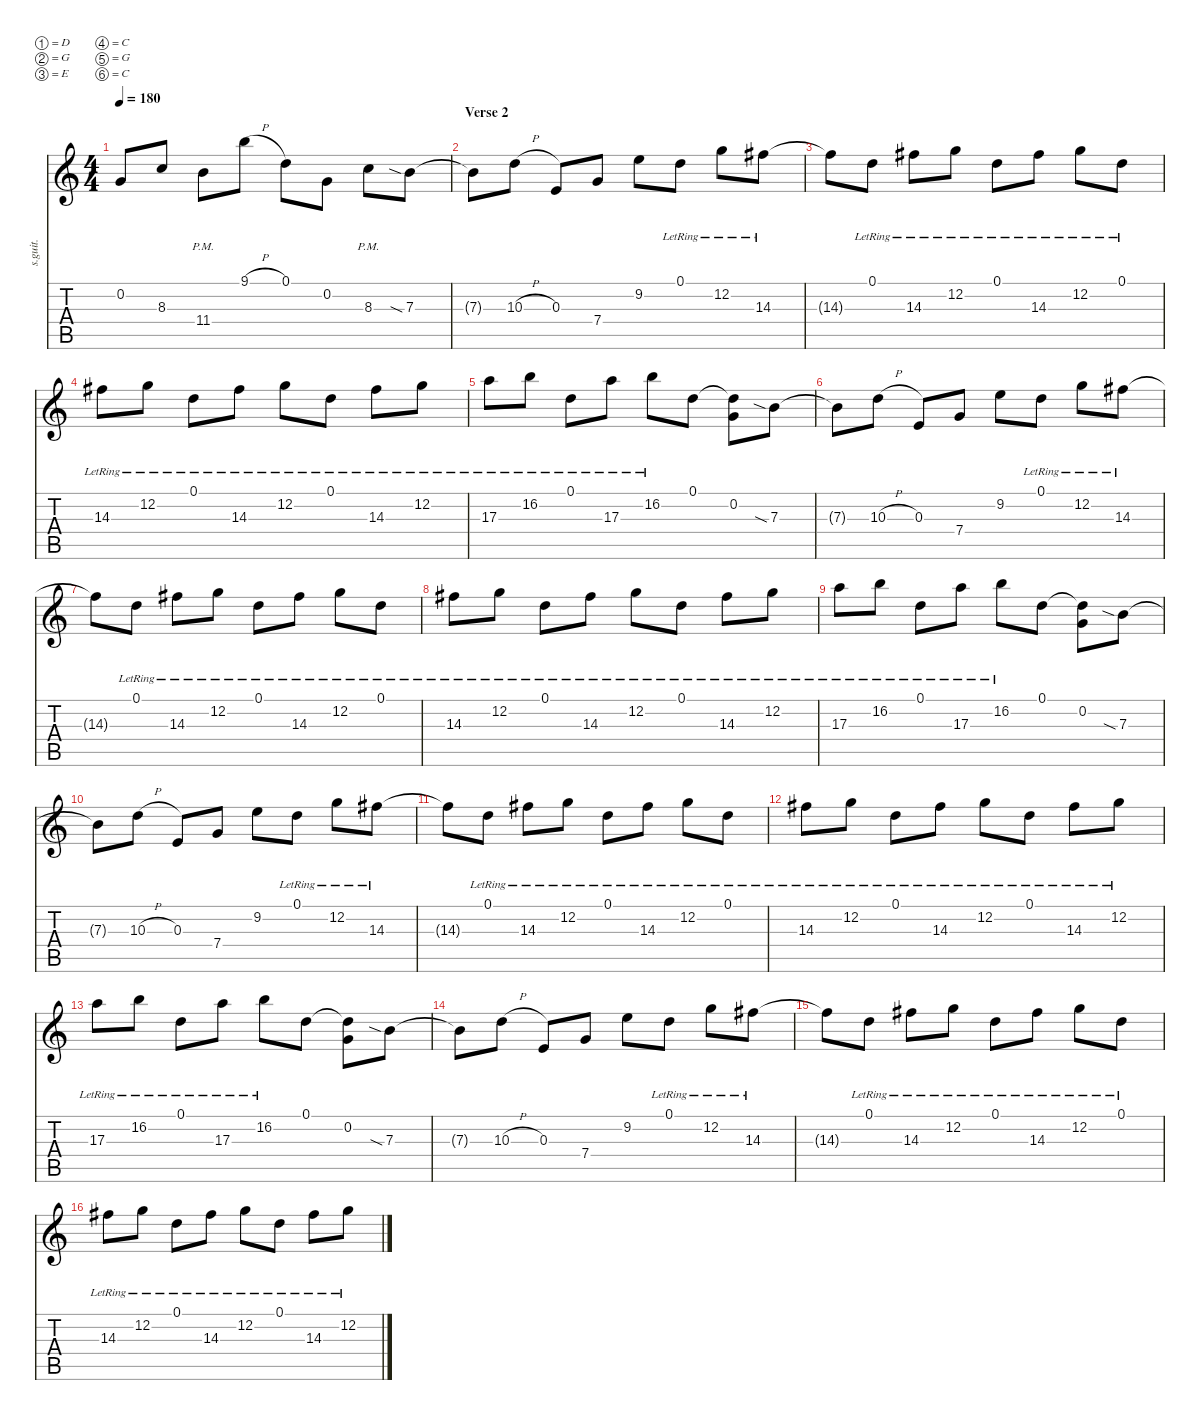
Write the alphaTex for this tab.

\defaultSystemsLayout 4
\hideDynamics
\bracketExtendMode nobrackets
\track ("Rhythm Guitar 1" "s.guit.") {instrument distortionguitar}
\staff {score tabs}
\tuning (D4 G3 E3 C3 G2 C2)
\ts (4 4)
\tempo 180
\clef g2
\ks c
0.2.8{lyrics (0 "") lyrics (1 "") lyrics (2 "") lyrics (3 "") lyrics (4 "") dy mf} 8.3.8{lyrics (0 "") lyrics (1 "") lyrics (2 "") lyrics (3 "") lyrics (4 "")} 11.4{pm}.8{lyrics (0 "") lyrics (1 "") lyrics (2 "") lyrics (3 "") lyrics (4 "")} 9.1{h}.8{lyrics (0 "") lyrics (1 "") lyrics (2 "") lyrics (3 "") lyrics (4 "")} 0.1.8{lyrics (0 "") lyrics (1 "") lyrics (2 "") lyrics (3 "") lyrics (4 "")} 0.2.8{lyrics (0 "") lyrics (1 "") lyrics (2 "") lyrics (3 "") lyrics (4 "")} 8.3{pm}.8{lyrics (0 "") lyrics (1 "") lyrics (2 "") lyrics (3 "") lyrics (4 "")} 7.3{sia}.8{lyrics (0 "") lyrics (1 "") lyrics (2 "") lyrics (3 "") lyrics (4 "")} |
\section ("" "Verse 2")
7.3{t}.8{lyrics (0 "") lyrics (1 "") lyrics (2 "") lyrics (3 "") lyrics (4 "")} 10.3{h}.8{lyrics (0 "") lyrics (1 "") lyrics (2 "") lyrics (3 "") lyrics (4 "")} 0.3.8{lyrics (0 "") lyrics (1 "") lyrics (2 "") lyrics (3 "") lyrics (4 "")} 7.4.8{lyrics (0 "") lyrics (1 "") lyrics (2 "") lyrics (3 "") lyrics (4 "")} 9.2.8{lyrics (0 "") lyrics (1 "") lyrics (2 "") lyrics (3 "") lyrics (4 "")} 0.1{lr}.8{lyrics (0 "") lyrics (1 "") lyrics (2 "") lyrics (3 "") lyrics (4 "")} 12.2{lr}.8{lyrics (0 "") lyrics (1 "") lyrics (2 "") lyrics (3 "") lyrics (4 "")} 14.3{lr acc #}.8{lyrics (0 "") lyrics (1 "") lyrics (2 "") lyrics (3 "") lyrics (4 "")} |
14.3{t acc #}.8{lyrics (0 "") lyrics (1 "") lyrics (2 "") lyrics (3 "") lyrics (4 "") dy f} 0.1{lr}.8{lyrics (0 "") lyrics (1 "") lyrics (2 "") lyrics (3 "") lyrics (4 "") dy mf} 14.3{lr acc #}.8{lyrics (0 "") lyrics (1 "") lyrics (2 "") lyrics (3 "") lyrics (4 "")} 12.2{lr}.8{lyrics (0 "") lyrics (1 "") lyrics (2 "") lyrics (3 "") lyrics (4 "")} 0.1{lr}.8{lyrics (0 "") lyrics (1 "") lyrics (2 "") lyrics (3 "") lyrics (4 "")} 14.3{lr acc #}.8{lyrics (0 "") lyrics (1 "") lyrics (2 "") lyrics (3 "") lyrics (4 "")} 12.2{lr}.8{lyrics (0 "") lyrics (1 "") lyrics (2 "") lyrics (3 "") lyrics (4 "")} 0.1{lr}.8{lyrics (0 "") lyrics (1 "") lyrics (2 "") lyrics (3 "") lyrics (4 "")} |
14.3{lr acc #}.8{lyrics (0 "") lyrics (1 "") lyrics (2 "") lyrics (3 "") lyrics (4 "")} 12.2{lr}.8{lyrics (0 "") lyrics (1 "") lyrics (2 "") lyrics (3 "") lyrics (4 "")} 0.1{lr}.8{lyrics (0 "") lyrics (1 "") lyrics (2 "") lyrics (3 "") lyrics (4 "")} 14.3{lr acc #}.8{lyrics (0 "") lyrics (1 "") lyrics (2 "") lyrics (3 "") lyrics (4 "")} 12.2{lr}.8{lyrics (0 "") lyrics (1 "") lyrics (2 "") lyrics (3 "") lyrics (4 "")} 0.1{lr}.8{lyrics (0 "") lyrics (1 "") lyrics (2 "") lyrics (3 "") lyrics (4 "")} 14.3{lr acc #}.8{lyrics (0 "") lyrics (1 "") lyrics (2 "") lyrics (3 "") lyrics (4 "")} 12.2{lr}.8{lyrics (0 "") lyrics (1 "") lyrics (2 "") lyrics (3 "") lyrics (4 "")} |
17.3{lr}.8{lyrics (0 "") lyrics (1 "") lyrics (2 "") lyrics (3 "") lyrics (4 "")} 16.2{lr}.8{lyrics (0 "") lyrics (1 "") lyrics (2 "") lyrics (3 "") lyrics (4 "")} 0.1{lr}.8{lyrics (0 "") lyrics (1 "") lyrics (2 "") lyrics (3 "") lyrics (4 "")} 17.3{lr}.8{lyrics (0 "") lyrics (1 "") lyrics (2 "") lyrics (3 "") lyrics (4 "")} 16.2{lr}.8{lyrics (0 "") lyrics (1 "") lyrics (2 "") lyrics (3 "") lyrics (4 "")} 0.1.8{lyrics (0 "") lyrics (1 "") lyrics (2 "") lyrics (3 "") lyrics (4 "")} (0.1{t} 0.2).8{lyrics (0 "") lyrics (1 "") lyrics (2 "") lyrics (3 "") lyrics (4 "")} 7.3{sia}.8{lyrics (0 "") lyrics (1 "") lyrics (2 "") lyrics (3 "") lyrics (4 "")} |
7.3{t}.8{lyrics (0 "") lyrics (1 "") lyrics (2 "") lyrics (3 "") lyrics (4 "")} 10.3{h}.8{lyrics (0 "") lyrics (1 "") lyrics (2 "") lyrics (3 "") lyrics (4 "")} 0.3.8{lyrics (0 "") lyrics (1 "") lyrics (2 "") lyrics (3 "") lyrics (4 "")} 7.4.8{lyrics (0 "") lyrics (1 "") lyrics (2 "") lyrics (3 "") lyrics (4 "")} 9.2.8{lyrics (0 "") lyrics (1 "") lyrics (2 "") lyrics (3 "") lyrics (4 "")} 0.1{lr}.8{lyrics (0 "") lyrics (1 "") lyrics (2 "") lyrics (3 "") lyrics (4 "")} 12.2{lr}.8{lyrics (0 "") lyrics (1 "") lyrics (2 "") lyrics (3 "") lyrics (4 "")} 14.3{lr acc #}.8{lyrics (0 "") lyrics (1 "") lyrics (2 "") lyrics (3 "") lyrics (4 "")} |
14.3{t acc #}.8{lyrics (0 "") lyrics (1 "") lyrics (2 "") lyrics (3 "") lyrics (4 "") dy f} 0.1{lr}.8{lyrics (0 "") lyrics (1 "") lyrics (2 "") lyrics (3 "") lyrics (4 "") dy mf} 14.3{lr acc #}.8{lyrics (0 "") lyrics (1 "") lyrics (2 "") lyrics (3 "") lyrics (4 "")} 12.2{lr}.8{lyrics (0 "") lyrics (1 "") lyrics (2 "") lyrics (3 "") lyrics (4 "")} 0.1{lr}.8{lyrics (0 "") lyrics (1 "") lyrics (2 "") lyrics (3 "") lyrics (4 "")} 14.3{lr acc #}.8{lyrics (0 "") lyrics (1 "") lyrics (2 "") lyrics (3 "") lyrics (4 "")} 12.2{lr}.8{lyrics (0 "") lyrics (1 "") lyrics (2 "") lyrics (3 "") lyrics (4 "")} 0.1{lr}.8{lyrics (0 "") lyrics (1 "") lyrics (2 "") lyrics (3 "") lyrics (4 "")} |
14.3{lr acc #}.8{lyrics (0 "") lyrics (1 "") lyrics (2 "") lyrics (3 "") lyrics (4 "")} 12.2{lr}.8{lyrics (0 "") lyrics (1 "") lyrics (2 "") lyrics (3 "") lyrics (4 "")} 0.1{lr}.8{lyrics (0 "") lyrics (1 "") lyrics (2 "") lyrics (3 "") lyrics (4 "")} 14.3{lr acc #}.8{lyrics (0 "") lyrics (1 "") lyrics (2 "") lyrics (3 "") lyrics (4 "")} 12.2{lr}.8{lyrics (0 "") lyrics (1 "") lyrics (2 "") lyrics (3 "") lyrics (4 "")} 0.1{lr}.8{lyrics (0 "") lyrics (1 "") lyrics (2 "") lyrics (3 "") lyrics (4 "")} 14.3{lr acc #}.8{lyrics (0 "") lyrics (1 "") lyrics (2 "") lyrics (3 "") lyrics (4 "")} 12.2{lr}.8{lyrics (0 "") lyrics (1 "") lyrics (2 "") lyrics (3 "") lyrics (4 "")} |
17.3{lr}.8{lyrics (0 "") lyrics (1 "") lyrics (2 "") lyrics (3 "") lyrics (4 "")} 16.2{lr}.8{lyrics (0 "") lyrics (1 "") lyrics (2 "") lyrics (3 "") lyrics (4 "")} 0.1{lr}.8{lyrics (0 "") lyrics (1 "") lyrics (2 "") lyrics (3 "") lyrics (4 "")} 17.3{lr}.8{lyrics (0 "") lyrics (1 "") lyrics (2 "") lyrics (3 "") lyrics (4 "")} 16.2{lr}.8{lyrics (0 "") lyrics (1 "") lyrics (2 "") lyrics (3 "") lyrics (4 "")} 0.1.8{lyrics (0 "") lyrics (1 "") lyrics (2 "") lyrics (3 "") lyrics (4 "")} (0.1{t} 0.2).8{lyrics (0 "") lyrics (1 "") lyrics (2 "") lyrics (3 "") lyrics (4 "")} 7.3{sia}.8{lyrics (0 "") lyrics (1 "") lyrics (2 "") lyrics (3 "") lyrics (4 "")} |
7.3{t}.8{lyrics (0 "") lyrics (1 "") lyrics (2 "") lyrics (3 "") lyrics (4 "")} 10.3{h}.8{lyrics (0 "") lyrics (1 "") lyrics (2 "") lyrics (3 "") lyrics (4 "")} 0.3.8{lyrics (0 "") lyrics (1 "") lyrics (2 "") lyrics (3 "") lyrics (4 "")} 7.4.8{lyrics (0 "") lyrics (1 "") lyrics (2 "") lyrics (3 "") lyrics (4 "")} 9.2.8{lyrics (0 "") lyrics (1 "") lyrics (2 "") lyrics (3 "") lyrics (4 "")} 0.1{lr}.8{lyrics (0 "") lyrics (1 "") lyrics (2 "") lyrics (3 "") lyrics (4 "")} 12.2{lr}.8{lyrics (0 "") lyrics (1 "") lyrics (2 "") lyrics (3 "") lyrics (4 "")} 14.3{lr acc #}.8{lyrics (0 "") lyrics (1 "") lyrics (2 "") lyrics (3 "") lyrics (4 "")} |
14.3{t acc #}.8{lyrics (0 "") lyrics (1 "") lyrics (2 "") lyrics (3 "") lyrics (4 "") dy f} 0.1{lr}.8{lyrics (0 "") lyrics (1 "") lyrics (2 "") lyrics (3 "") lyrics (4 "") dy mf} 14.3{lr acc #}.8{lyrics (0 "") lyrics (1 "") lyrics (2 "") lyrics (3 "") lyrics (4 "")} 12.2{lr}.8{lyrics (0 "") lyrics (1 "") lyrics (2 "") lyrics (3 "") lyrics (4 "")} 0.1{lr}.8{lyrics (0 "") lyrics (1 "") lyrics (2 "") lyrics (3 "") lyrics (4 "")} 14.3{lr acc #}.8{lyrics (0 "") lyrics (1 "") lyrics (2 "") lyrics (3 "") lyrics (4 "")} 12.2{lr}.8{lyrics (0 "") lyrics (1 "") lyrics (2 "") lyrics (3 "") lyrics (4 "")} 0.1{lr}.8{lyrics (0 "") lyrics (1 "") lyrics (2 "") lyrics (3 "") lyrics (4 "")} |
14.3{lr acc #}.8{lyrics (0 "") lyrics (1 "") lyrics (2 "") lyrics (3 "") lyrics (4 "")} 12.2{lr}.8{lyrics (0 "") lyrics (1 "") lyrics (2 "") lyrics (3 "") lyrics (4 "")} 0.1{lr}.8{lyrics (0 "") lyrics (1 "") lyrics (2 "") lyrics (3 "") lyrics (4 "")} 14.3{lr acc #}.8{lyrics (0 "") lyrics (1 "") lyrics (2 "") lyrics (3 "") lyrics (4 "")} 12.2{lr}.8{lyrics (0 "") lyrics (1 "") lyrics (2 "") lyrics (3 "") lyrics (4 "")} 0.1{lr}.8{lyrics (0 "") lyrics (1 "") lyrics (2 "") lyrics (3 "") lyrics (4 "")} 14.3{lr acc #}.8{lyrics (0 "") lyrics (1 "") lyrics (2 "") lyrics (3 "") lyrics (4 "")} 12.2{lr}.8{lyrics (0 "") lyrics (1 "") lyrics (2 "") lyrics (3 "") lyrics (4 "")} |
17.3{lr}.8{lyrics (0 "") lyrics (1 "") lyrics (2 "") lyrics (3 "") lyrics (4 "")} 16.2{lr}.8{lyrics (0 "") lyrics (1 "") lyrics (2 "") lyrics (3 "") lyrics (4 "")} 0.1{lr}.8{lyrics (0 "") lyrics (1 "") lyrics (2 "") lyrics (3 "") lyrics (4 "")} 17.3{lr}.8{lyrics (0 "") lyrics (1 "") lyrics (2 "") lyrics (3 "") lyrics (4 "")} 16.2{lr}.8{lyrics (0 "") lyrics (1 "") lyrics (2 "") lyrics (3 "") lyrics (4 "")} 0.1.8{lyrics (0 "") lyrics (1 "") lyrics (2 "") lyrics (3 "") lyrics (4 "")} (0.1{t} 0.2).8{lyrics (0 "") lyrics (1 "") lyrics (2 "") lyrics (3 "") lyrics (4 "")} 7.3{sia}.8{lyrics (0 "") lyrics (1 "") lyrics (2 "") lyrics (3 "") lyrics (4 "")} |
7.3{t}.8{lyrics (0 "") lyrics (1 "") lyrics (2 "") lyrics (3 "") lyrics (4 "")} 10.3{h}.8{lyrics (0 "") lyrics (1 "") lyrics (2 "") lyrics (3 "") lyrics (4 "")} 0.3.8{lyrics (0 "") lyrics (1 "") lyrics (2 "") lyrics (3 "") lyrics (4 "")} 7.4.8{lyrics (0 "") lyrics (1 "") lyrics (2 "") lyrics (3 "") lyrics (4 "")} 9.2.8{lyrics (0 "") lyrics (1 "") lyrics (2 "") lyrics (3 "") lyrics (4 "")} 0.1{lr}.8{lyrics (0 "") lyrics (1 "") lyrics (2 "") lyrics (3 "") lyrics (4 "")} 12.2{lr}.8{lyrics (0 "") lyrics (1 "") lyrics (2 "") lyrics (3 "") lyrics (4 "")} 14.3{lr acc #}.8{lyrics (0 "") lyrics (1 "") lyrics (2 "") lyrics (3 "") lyrics (4 "")} |
14.3{t acc #}.8{lyrics (0 "") lyrics (1 "") lyrics (2 "") lyrics (3 "") lyrics (4 "") dy f} 0.1{lr}.8{lyrics (0 "") lyrics (1 "") lyrics (2 "") lyrics (3 "") lyrics (4 "") dy mf} 14.3{lr acc #}.8{lyrics (0 "") lyrics (1 "") lyrics (2 "") lyrics (3 "") lyrics (4 "")} 12.2{lr}.8{lyrics (0 "") lyrics (1 "") lyrics (2 "") lyrics (3 "") lyrics (4 "")} 0.1{lr}.8{lyrics (0 "") lyrics (1 "") lyrics (2 "") lyrics (3 "") lyrics (4 "")} 14.3{lr acc #}.8{lyrics (0 "") lyrics (1 "") lyrics (2 "") lyrics (3 "") lyrics (4 "")} 12.2{lr}.8{lyrics (0 "") lyrics (1 "") lyrics (2 "") lyrics (3 "") lyrics (4 "")} 0.1{lr}.8{lyrics (0 "") lyrics (1 "") lyrics (2 "") lyrics (3 "") lyrics (4 "")} |
14.3{lr acc #}.8{lyrics (0 "") lyrics (1 "") lyrics (2 "") lyrics (3 "") lyrics (4 "")} 12.2{lr}.8{lyrics (0 "") lyrics (1 "") lyrics (2 "") lyrics (3 "") lyrics (4 "")} 0.1{lr}.8{lyrics (0 "") lyrics (1 "") lyrics (2 "") lyrics (3 "") lyrics (4 "")} 14.3{lr acc #}.8{lyrics (0 "") lyrics (1 "") lyrics (2 "") lyrics (3 "") lyrics (4 "")} 12.2{lr}.8{lyrics (0 "") lyrics (1 "") lyrics (2 "") lyrics (3 "") lyrics (4 "")} 0.1{lr}.8{lyrics (0 "") lyrics (1 "") lyrics (2 "") lyrics (3 "") lyrics (4 "")} 14.3{lr acc #}.8{lyrics (0 "") lyrics (1 "") lyrics (2 "") lyrics (3 "") lyrics (4 "")} 12.2{lr}.8{lyrics (0 "") lyrics (1 "") lyrics (2 "") lyrics (3 "") lyrics (4 "")}
